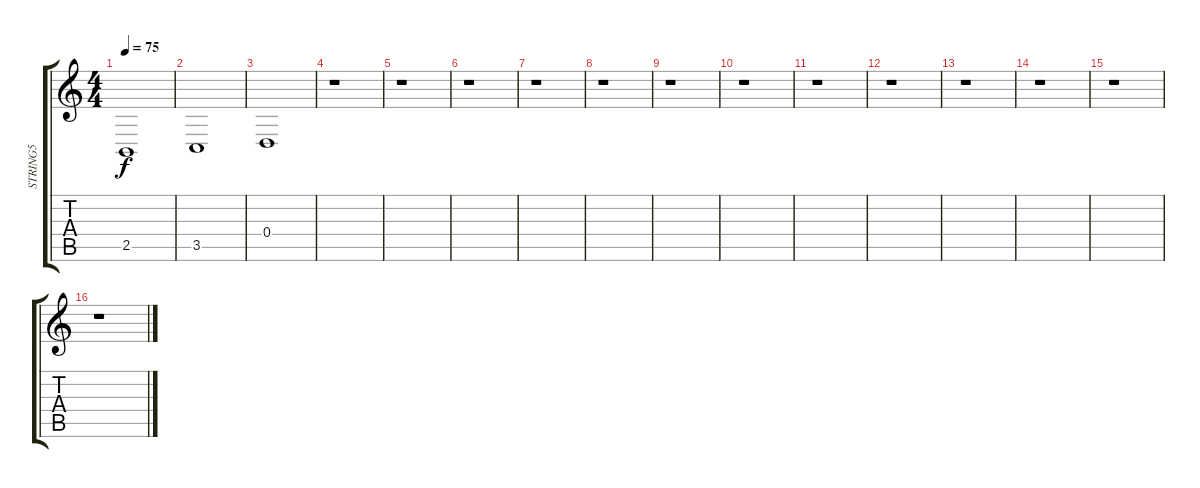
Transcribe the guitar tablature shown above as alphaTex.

\track ("STRING5" "STRING5") {instrument stringensemble1}
\staff {score tabs}
\tuning (E4 B3 G3 D3 A2 E2) {hide}
\ts (4 4)
\tempo 75
\clef g2
\ks c
2.5.1{dy f} |
3.5.1 |
0.4.1 |
r.1 |
r.1 |
r.1 |
r.1 |
r.1 |
r.1 |
r.1 |
r.1 |
r.1 |
r.1 |
r.1 |
r.1 |
r.1
